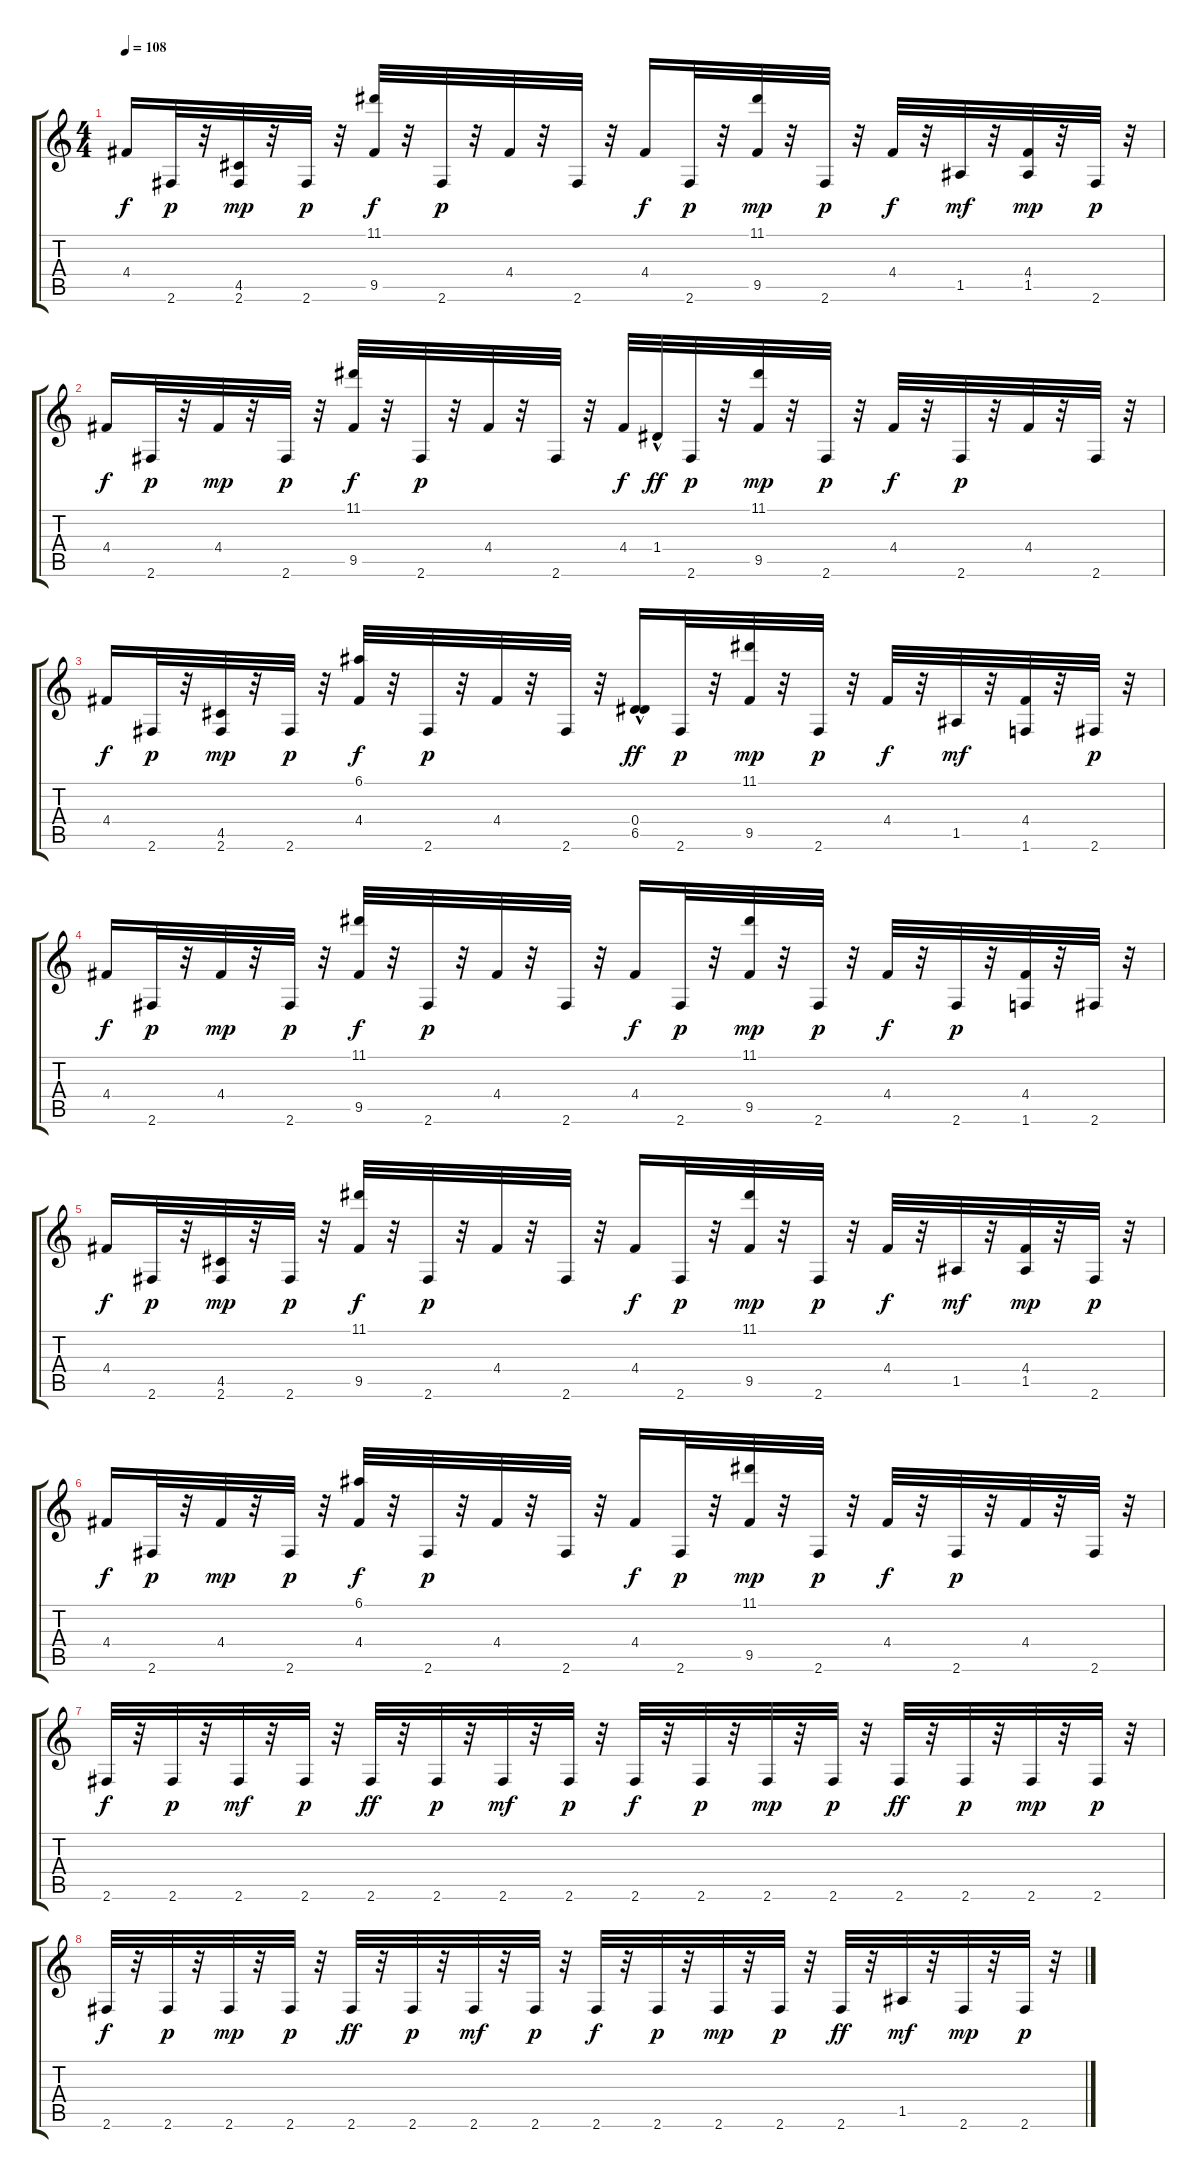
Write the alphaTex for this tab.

\track "" {instrument acousticguitarnylon}
\staff {score tabs}
\tuning (E4 B3 G3 D3 A2 E2) {hide}
\ts (4 4)
\tempo 108
\clef g2
\ks c
4.4.16{dy f} 2.6.32{dy p} r.32 (4.5 2.6).32{dy mp} r.32 2.6.32{dy p} r.32 (11.1 9.5).32{dy f} r.32 2.6.32{dy p} r.32 4.4.32 r.32 2.6.32 r.32 4.4.16{dy f} 2.6.32{dy p} r.32 (11.1 9.5).32{dy mp} r.32 2.6.32{dy p} r.32 4.4.32{dy f} r.32 1.5.32{dy mf} r.32 (4.4 1.5).32{dy mp} r.32 2.6.32{dy p} r.32 |
4.4.16{dy f} 2.6.32{dy p} r.32 4.4.32{dy mp} r.32 2.6.32{dy p} r.32 (11.1 9.5).32{dy f} r.32 2.6.32{dy p} r.32 4.4.32 r.32 2.6.32 r.32 4.4.32{dy f} 1.4{hac}.32{dy ff} 2.6.32{dy p} r.32 (11.1 9.5).32{dy mp} r.32 2.6.32{dy p} r.32 4.4.32{dy f} r.32 2.6.32{dy p} r.32 4.4.32 r.32 2.6.32 r.32 |
4.4.16{dy f} 2.6.32{dy p} r.32 (4.5 2.6).32{dy mp} r.32 2.6.32{dy p} r.32 (6.1 4.4).32{dy f} r.32 2.6.32{dy p} r.32 4.4.32 r.32 2.6.32 r.32 (0.4 6.5{hac}).16{dy ff} 2.6.32{dy p} r.32 (11.1 9.5).32{dy mp} r.32 2.6.32{dy p} r.32 4.4.32{dy f} r.32 1.5.32{dy mf} r.32 (4.4 1.6).32 r.32 2.6.32{dy p} r.32 |
4.4.16{dy f} 2.6.32{dy p} r.32 4.4.32{dy mp} r.32 2.6.32{dy p} r.32 (11.1 9.5).32{dy f} r.32 2.6.32{dy p} r.32 4.4.32 r.32 2.6.32 r.32 4.4.16{dy f} 2.6.32{dy p} r.32 (11.1 9.5).32{dy mp} r.32 2.6.32{dy p} r.32 4.4.32{dy f} r.32 2.6.32{dy p} r.32 (4.4 1.6).32 r.32 2.6.32 r.32 |
4.4.16{dy f} 2.6.32{dy p} r.32 (4.5 2.6).32{dy mp} r.32 2.6.32{dy p} r.32 (11.1 9.5).32{dy f} r.32 2.6.32{dy p} r.32 4.4.32 r.32 2.6.32 r.32 4.4.16{dy f} 2.6.32{dy p} r.32 (11.1 9.5).32{dy mp} r.32 2.6.32{dy p} r.32 4.4.32{dy f} r.32 1.5.32{dy mf} r.32 (4.4 1.5).32{dy mp} r.32 2.6.32{dy p} r.32 |
4.4.16{dy f} 2.6.32{dy p} r.32 4.4.32{dy mp} r.32 2.6.32{dy p} r.32 (6.1 4.4).32{dy f} r.32 2.6.32{dy p} r.32 4.4.32 r.32 2.6.32 r.32 4.4.16{dy f} 2.6.32{dy p} r.32 (11.1 9.5).32{dy mp} r.32 2.6.32{dy p} r.32 4.4.32{dy f} r.32 2.6.32{dy p} r.32 4.4.32 r.32 2.6.32 r.32 |
2.6.32{dy f} r.32 2.6.32{dy p} r.32 2.6.32{dy mf} r.32 2.6.32{dy p} r.32 2.6.32{dy ff} r.32 2.6.32{dy p} r.32 2.6.32{dy mf} r.32 2.6.32{dy p} r.32 2.6.32{dy f} r.32 2.6.32{dy p} r.32 2.6.32{dy mp} r.32 2.6.32{dy p} r.32 2.6.32{dy ff} r.32 2.6.32{dy p} r.32 2.6.32{dy mp} r.32 2.6.32{dy p} r.32 |
2.6.32{dy f} r.32 2.6.32{dy p} r.32 2.6.32{dy mp} r.32 2.6.32{dy p} r.32 2.6.32{dy ff} r.32 2.6.32{dy p} r.32 2.6.32{dy mf} r.32 2.6.32{dy p} r.32 2.6.32{dy f} r.32 2.6.32{dy p} r.32 2.6.32{dy mp} r.32 2.6.32{dy p} r.32 2.6.32{dy ff} r.32 1.5.32{dy mf} r.32 2.6.32{dy mp} r.32 2.6.32{dy p} r.32
